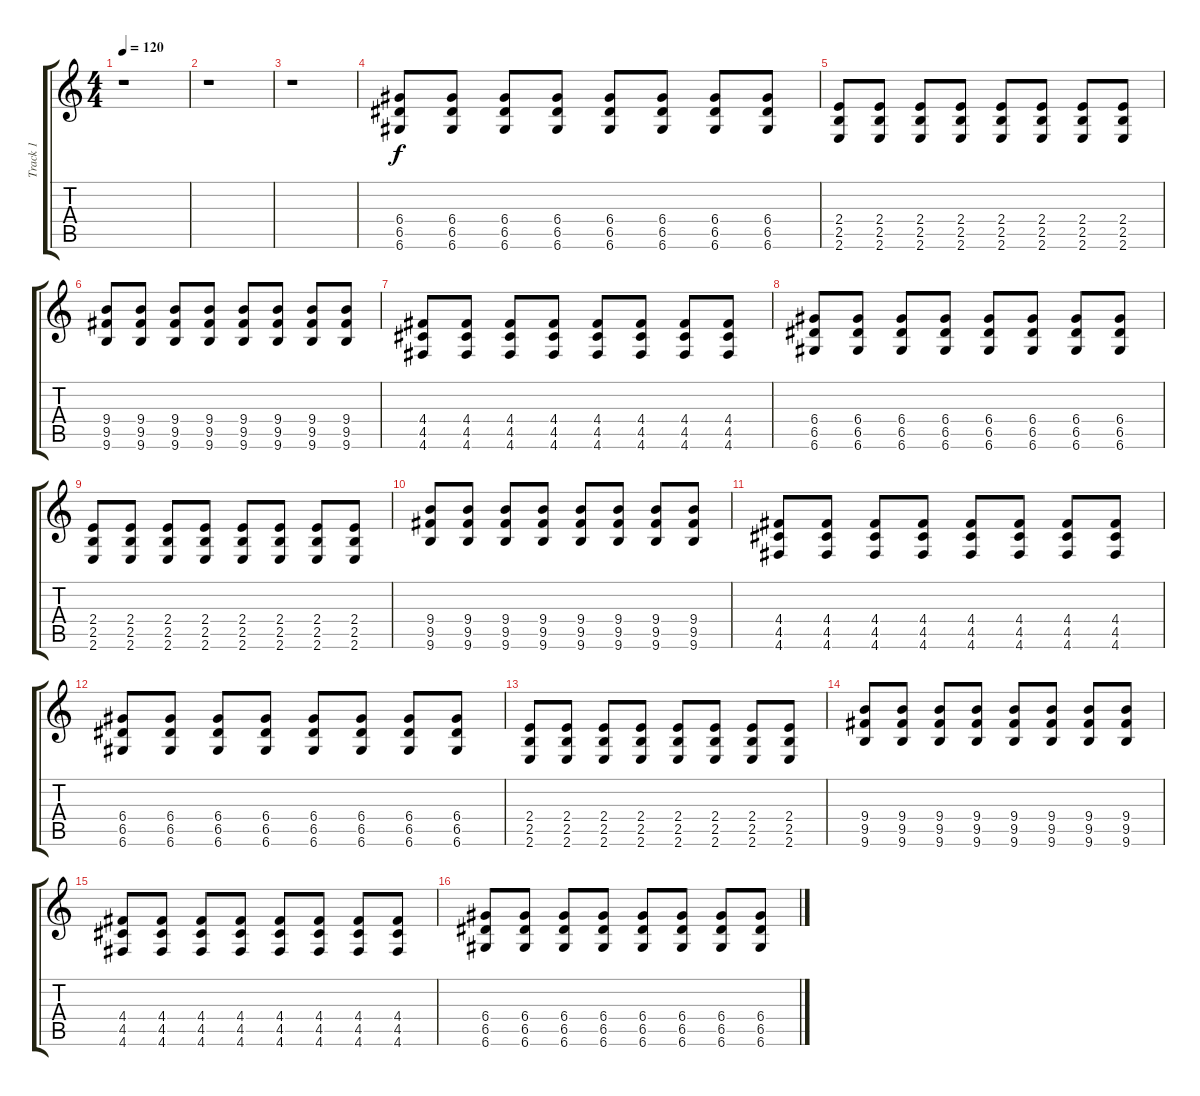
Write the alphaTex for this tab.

\track ("Track 1" "Track 1") {instrument distortionguitar}
\staff {score tabs}
\tuning (E4 B3 G3 D3 A2 D2) {hide}
\ts (4 4)
\tempo 120
\clef g2
\ks c
r.1{dy f} |
r.1 |
r.1 |
(6.4 6.5 6.6).8 (6.4 6.5 6.6).8 (6.4 6.5 6.6).8 (6.4 6.5 6.6).8 (6.4 6.5 6.6).8 (6.4 6.5 6.6).8 (6.4 6.5 6.6).8 (6.4 6.5 6.6).8 |
(2.4 2.5 2.6).8 (2.4 2.5 2.6).8 (2.4 2.5 2.6).8 (2.4 2.5 2.6).8 (2.4 2.5 2.6).8 (2.4 2.5 2.6).8 (2.4 2.5 2.6).8 (2.4 2.5 2.6).8 |
(9.4 9.5 9.6).8 (9.4 9.5 9.6).8 (9.4 9.5 9.6).8 (9.4 9.5 9.6).8 (9.4 9.5 9.6).8 (9.4 9.5 9.6).8 (9.4 9.5 9.6).8 (9.4 9.5 9.6).8 |
(4.4 4.5 4.6).8 (4.4 4.5 4.6).8 (4.4 4.5 4.6).8 (4.4 4.5 4.6).8 (4.4 4.5 4.6).8 (4.4 4.5 4.6).8 (4.4 4.5 4.6).8 (4.4 4.5 4.6).8 |
(6.4 6.5 6.6).8 (6.4 6.5 6.6).8 (6.4 6.5 6.6).8 (6.4 6.5 6.6).8 (6.4 6.5 6.6).8 (6.4 6.5 6.6).8 (6.4 6.5 6.6).8 (6.4 6.5 6.6).8 |
(2.4 2.5 2.6).8 (2.4 2.5 2.6).8 (2.4 2.5 2.6).8 (2.4 2.5 2.6).8 (2.4 2.5 2.6).8 (2.4 2.5 2.6).8 (2.4 2.5 2.6).8 (2.4 2.5 2.6).8 |
(9.4 9.5 9.6).8 (9.4 9.5 9.6).8 (9.4 9.5 9.6).8 (9.4 9.5 9.6).8 (9.4 9.5 9.6).8 (9.4 9.5 9.6).8 (9.4 9.5 9.6).8 (9.4 9.5 9.6).8 |
(4.4 4.5 4.6).8 (4.4 4.5 4.6).8 (4.4 4.5 4.6).8 (4.4 4.5 4.6).8 (4.4 4.5 4.6).8 (4.4 4.5 4.6).8 (4.4 4.5 4.6).8 (4.4 4.5 4.6).8 |
(6.4 6.5 6.6).8 (6.4 6.5 6.6).8 (6.4 6.5 6.6).8 (6.4 6.5 6.6).8 (6.4 6.5 6.6).8 (6.4 6.5 6.6).8 (6.4 6.5 6.6).8 (6.4 6.5 6.6).8 |
(2.4 2.5 2.6).8 (2.4 2.5 2.6).8 (2.4 2.5 2.6).8 (2.4 2.5 2.6).8 (2.4 2.5 2.6).8 (2.4 2.5 2.6).8 (2.4 2.5 2.6).8 (2.4 2.5 2.6).8 |
(9.4 9.5 9.6).8 (9.4 9.5 9.6).8 (9.4 9.5 9.6).8 (9.4 9.5 9.6).8 (9.4 9.5 9.6).8 (9.4 9.5 9.6).8 (9.4 9.5 9.6).8 (9.4 9.5 9.6).8 |
(4.4 4.5 4.6).8 (4.4 4.5 4.6).8 (4.4 4.5 4.6).8 (4.4 4.5 4.6).8 (4.4 4.5 4.6).8 (4.4 4.5 4.6).8 (4.4 4.5 4.6).8 (4.4 4.5 4.6).8 |
(6.4 6.5 6.6).8 (6.4 6.5 6.6).8 (6.4 6.5 6.6).8 (6.4 6.5 6.6).8 (6.4 6.5 6.6).8 (6.4 6.5 6.6).8 (6.4 6.5 6.6).8 (6.4 6.5 6.6).8
